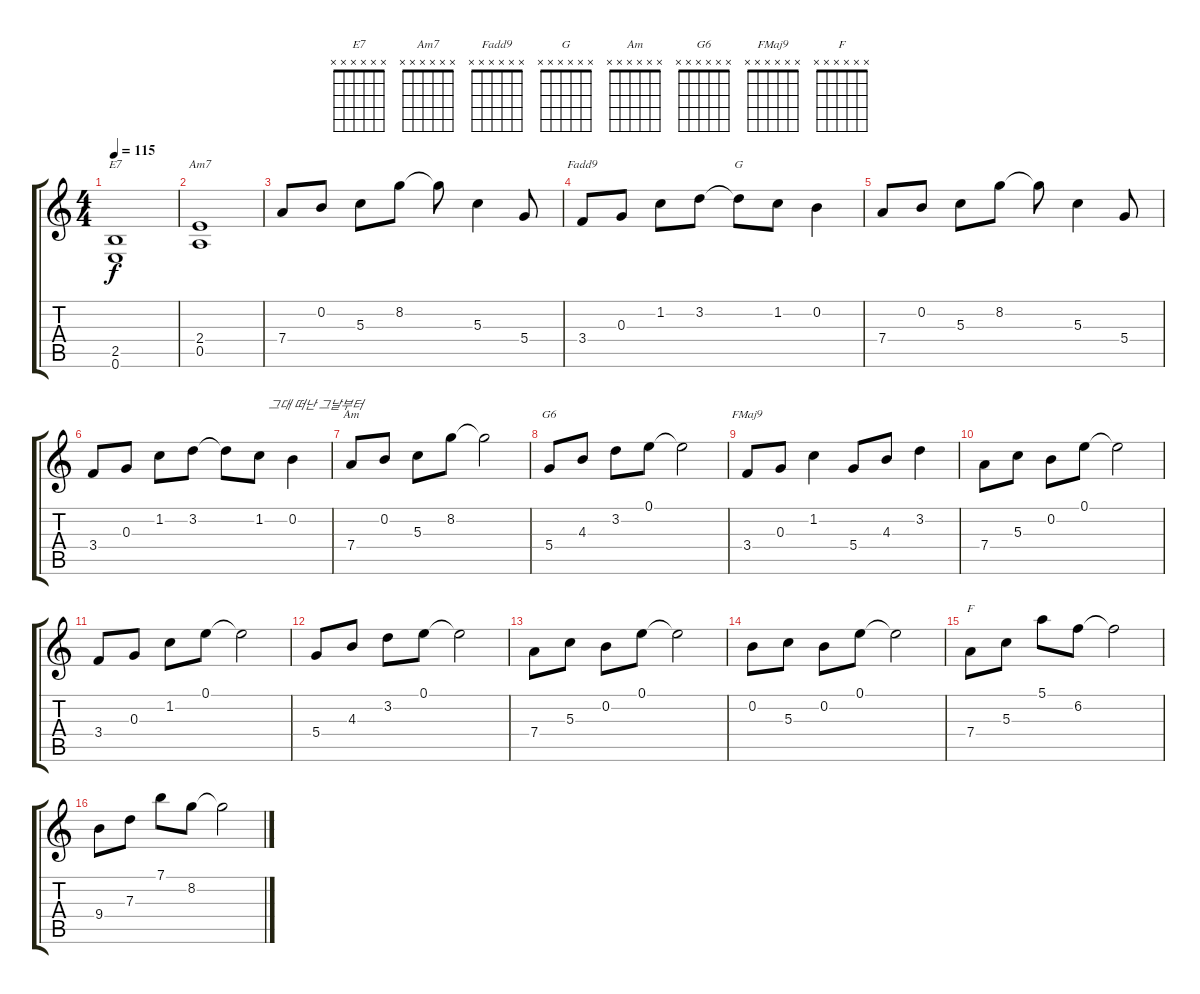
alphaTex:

\track "" {instrument distortionguitar}
\staff {score tabs}
\tuning (E4 B3 G3 D3 A2 E2) {hide}
\chord ("E7" x x x x x x)
\chord ("Am7" x x x x x x)
\chord ("Fadd9" x x x x x x)
\chord ("G" x x x x x x)
\chord ("Am" x x x x x x)
\chord ("G6" x x x x x x)
\chord ("FMaj9" x x x x x x)
\chord ("F" x x x x x x)
\ts (4 4)
\tempo 115
\clef g2
\ks c
(2.5 0.6).1{ch "E7" dy f} |
(2.4 0.5).1{ch "Am7"} |
7.4.8 0.2.8 5.3.8 8.2.8 8.2{t}.8 5.3.4 5.4.8 |
3.4.8{ch "Fadd9"} 0.3.8 1.2.8 3.2.8 3.2{t}.8{ch "G"} 1.2.8 0.2.4 |
7.4.8 0.2.8 5.3.8 8.2.8 8.2{t}.8 5.3.4 5.4.8 |
3.4.8 0.3.8 1.2.8 3.2.8 3.2{t}.8{txt "              그대 떠난 그날부터"} 1.2.8 0.2.4 |
7.4.8{ch "Am"} 0.2.8 5.3.8 8.2.8 8.2{t}.2 |
5.4.8{ch "G6"} 4.3.8 3.2.8 0.1.8 0.1{t}.2 |
3.4.8{ch "FMaj9"} 0.3.8 1.2.4 5.4.8 4.3.8 3.2.4 |
7.4.8 5.3.8 0.2.8 0.1.8 0.1{t}.2 |
3.4.8 0.3.8 1.2.8 0.1.8 0.1{t}.2 |
5.4.8 4.3.8 3.2.8 0.1.8 0.1{t}.2 |
7.4.8 5.3.8 0.2.8 0.1.8 0.1{t}.2 |
0.2.8 5.3.8 0.2.8 0.1.8 0.1{t}.2 |
7.4.8{ch "F"} 5.3.8 5.1.8 6.2.8 6.2{t}.2 |
9.4.8 7.3.8 7.1.8 8.2.8 8.2{t}.2
